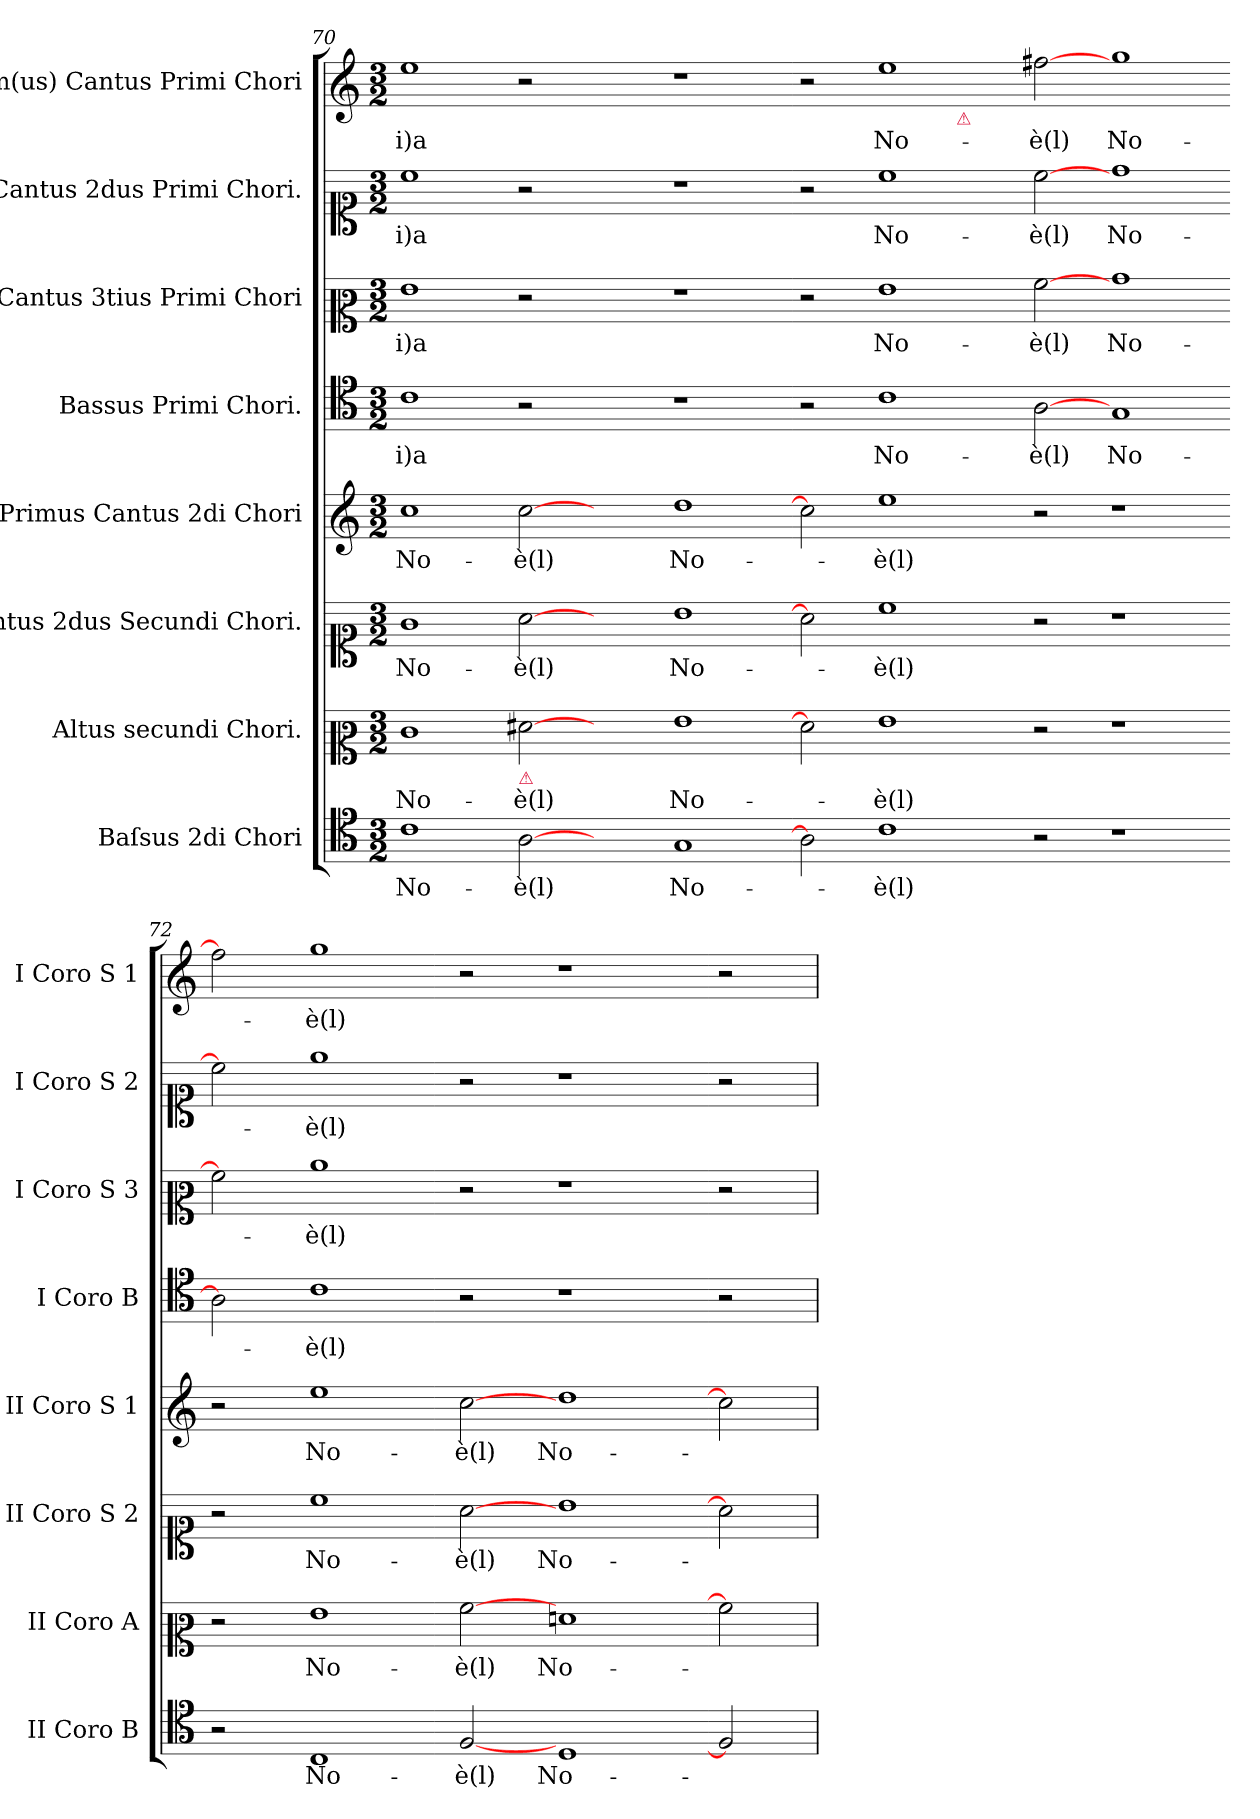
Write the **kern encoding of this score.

**kern	**text	**kern	**text	**kern	**text	**kern	**text	**kern	**text	**kern	**text	**kern	**text	**kern	**text
*part8	*part8	*part7	*part7	*part6	*part6	*part5	*part5	*part4	*part4	*part3	*part3	*part2	*part2	*part1	*part1
*staff8	*staff8	*staff7	*staff7	*staff6	*staff6	*staff5	*staff5	*staff4	*staff4	*staff3	*staff3	*staff2	*staff2	*staff1	*staff1
*I"Baſsus 2di Chori	*	*I"Altus secundi Chori.	*	*I"Cantus 2dus Secundi Chori.	*	*I"Primus Cantus 2di Chori	*	*I"Bassus Primi Chori.	*	*I"Cantus 3tius Primi Chori	*	*I"Cantus 2dus Primi Chori.	*	*I"Im(us) Cantus Primi Chori	*
*I'II Coro B	*	*I'II Coro A	*	*I'II Coro S 2	*	*I'II Coro S 1	*	*I'I Coro B	*	*I'I Coro S 3	*	*I'I Coro S 2	*	*I'I Coro S 1	*
*clefC4	*	*clefC2	*	*clefC1	*	*clefG2	*	*clefC4	*	*clefC2	*	*clefC1	*	*clefG2	*
*k[]	*	*k[]	*	*k[]	*	*k[]	*	*k[]	*	*k[]	*	*k[]	*	*k[]	*
*M3/2	*	*M3/2	*	*M3/2	*	*M3/2	*	*M3/2	*	*M3/2	*	*M3/2	*	*M3/2	*
=70	=70	=70	=70	=70	=70	=70	=70	=70	=70	=70	=70	=70	=70	=70	=70
1c	No-	1e	No-	1g	No-	1cc	No-	1c	-i)a	1g	-i)a	1cc	-i)a	1ee	-i)a
!	!	!LO:TX:b:color=crimson:t=⚠	!	!	!	!	!	!	!	!	!	!	!	!	!
[2A\	-è(l)	[2f#X\	-è(l)	[2a\	-è(l)	[2cc\	-è(l)	2r	.	2r	.	2r	.	2r	.
2ryy	.	2ryy	.	2ryy	.	2ryy	.	2ryy	.	2ryy	.	2ryy	.	2ryy	.
1G	No-	1g	No-	1b	No-	1dd	No-	1r	.	1r	.	1r	.	1r	.
=71-	=71-	=71-	=71-	=71-	=71-	=71-	=71-	=71-	=71-	=71-	=71-	=71-	=71-	=71-	=71-
*	*	*	*	*	*	*	*	*	*	*	*	*	*	*^	*
2A\]	.	2f#\]	.	2a\]	.	2cc\]	.	2r	.	2r	.	2r	.	2r	1ryy	.
1c	-è(l)	1g	-è(l)	1cc	-è(l)	1ee	-è(l)	1c	No-	1g	No-	1cc	No-	1ee	.	No-
!	!	!	!	!	!	!	!	!	!	!	!	!	!	!	!LO:TX:b:color=crimson:t=⚠	!
.	.	.	.	.	.	.	.	.	.	.	.	.	.	.	0ryy	.
2r	.	2r	.	2r	.	2r	.	[2A\	-è(l)	[2a\	-è(l)	[2cc\	-è(l)	[2ff#X\	.	-è(l)
1r	.	1r	.	1r	.	1r	.	1G	No-	1b	No-	1dd	No-	1gg	.	No-
*	*	*	*	*	*	*	*	*	*	*	*	*	*	*v	*v	*
=72-	=72-	=72-	=72-	=72-	=72-	=72-	=72-	=72-	=72-	=72-	=72-	=72-	=72-	=72-	=72-
2r	.	2r	.	2r	.	2r	.	2A\]	.	2a\]	.	2cc\]	.	2ff#\]	.
1C	No-	1g	No-	1cc	No-	1ee	No-	1c	-è(l)	1cc	-è(l)	1ee	-è(l)	1gg	-è(l)
[2F/	-è(l)	[2a\	-è(l)	[2a\	-è(l)	[2cc\	-è(l)	2r	.	2r	.	2r	.	2r	.
1D	No-	1fn	No-	1b	No-	1dd	No-	1r	.	1r	.	1r	.	1r	.
=73-	=73-	=73-	=73-	=73-	=73-	=73-	=73-	=73-	=73-	=73-	=73-	=73-	=73-	=73-	=73-
2F/]	.	2a\]	.	2a\]	.	2cc\]	.	2r	.	2r	.	2r	.	2r	.
=	=	=	=	=	=	=	=	=	=	=	=	=	=	=	=
*-	*-	*-	*-	*-	*-	*-	*-	*-	*-	*-	*-	*-	*-	*-	*-
